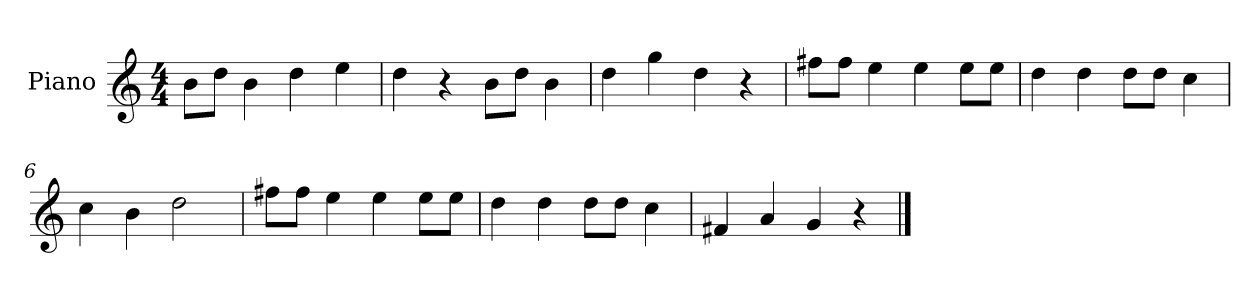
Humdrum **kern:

**kern
*part1
*staff1
*I"Piano
*I'P-no
*clefG2
*k[]
*M4/4
*MM90
=1
8b\L
8dd\J
4b\
4dd\
4ee\
=2
4dd\
4r
8b\L
8dd\J
4b\
=3
4dd\
4gg\
4dd\
4r
=4
8ff#X\L
8ff#\J
4ee\
4ee\
8ee\L
8ee\J
=5
4dd\
4dd\
8dd\L
8dd\J
4cc\
=6
4cc\
4b\
2dd\
=7
8ff#X\L
8ff#\J
4ee\
4ee\
8ee\L
8ee\J
!!LO:LB:g=z
=8
4dd\
4dd\
8dd\L
8dd\J
4cc\
=9
4f#X/
4a/
4g/
4r
==
*-
